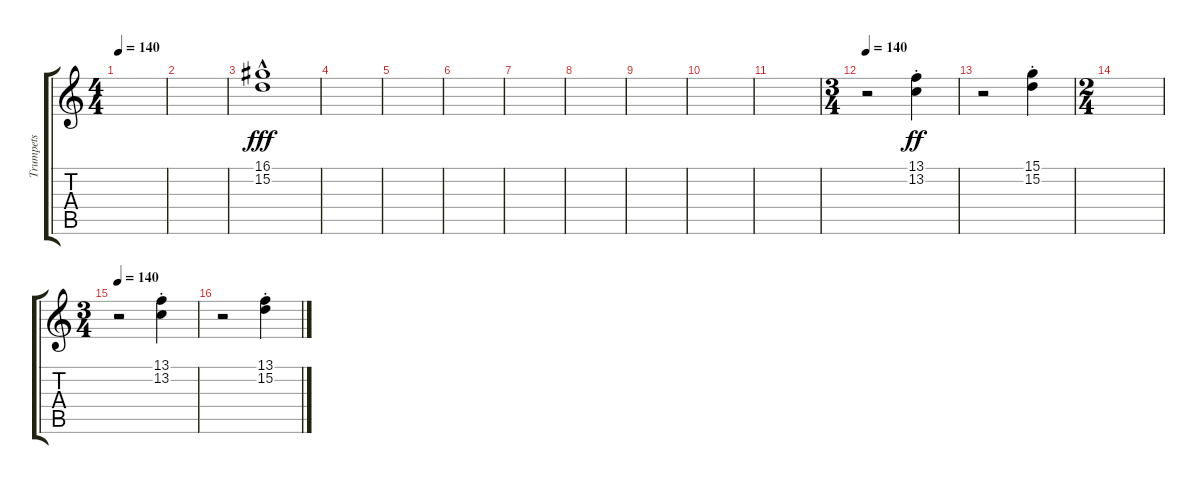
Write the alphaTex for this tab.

\track ("Trumpets" "Trumpets") {instrument trumpet}
\staff {score tabs}
\tuning (E4 B3 G3 D3 A2 E2) {hide}
\ts (4 4)
\tempo 140
\clef g2
\ks aminor
|
|
(16.1{hac} 15.2{hac}).1{dy fff} |
|
|
|
|
|
|
|
|
\ts (3 4)
\tempo 140
r.2 (13.1{st} 13.2{st}).4{dy ff} |
r.2 (15.1{st} 15.2{st}).4 |
\ts (2 4)
|
\ts (3 4)
\tempo 140
r.2 (13.1{st} 13.2{st}).4 |
r.2 (13.1{st} 15.2{st}).4
